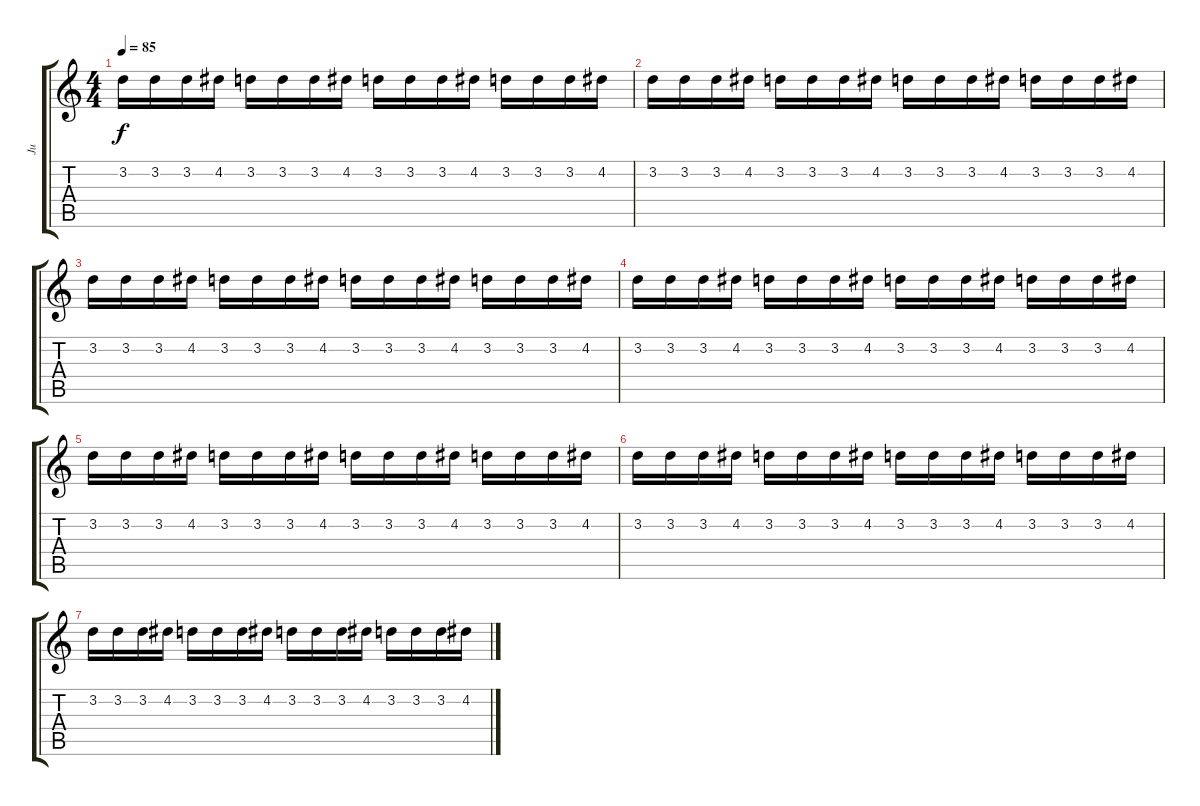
\track ("Ju" "Ju") {instrument distortionguitar}
\staff {score tabs}
\tuning (E4 B3 G3 D3 A2 D2) {hide}
\ts (4 4)
\tempo 85
\clef g2
\ks c
3.2.16{dy f} 3.2.16 3.2.16 4.2.16 3.2.16 3.2.16 3.2.16 4.2.16 3.2.16 3.2.16 3.2.16 4.2.16 3.2.16 3.2.16 3.2.16 4.2.16 |
3.2.16 3.2.16 3.2.16 4.2.16 3.2.16 3.2.16 3.2.16 4.2.16 3.2.16 3.2.16 3.2.16 4.2.16 3.2.16 3.2.16 3.2.16 4.2.16 |
3.2.16 3.2.16 3.2.16 4.2.16 3.2.16 3.2.16 3.2.16 4.2.16 3.2.16 3.2.16 3.2.16 4.2.16 3.2.16 3.2.16 3.2.16 4.2.16 |
3.2.16 3.2.16 3.2.16 4.2.16 3.2.16 3.2.16 3.2.16 4.2.16 3.2.16 3.2.16 3.2.16 4.2.16 3.2.16 3.2.16 3.2.16 4.2.16 |
3.2.16 3.2.16 3.2.16 4.2.16 3.2.16 3.2.16 3.2.16 4.2.16 3.2.16 3.2.16 3.2.16 4.2.16 3.2.16 3.2.16 3.2.16 4.2.16 |
3.2.16 3.2.16 3.2.16 4.2.16 3.2.16 3.2.16 3.2.16 4.2.16 3.2.16 3.2.16 3.2.16 4.2.16 3.2.16 3.2.16 3.2.16 4.2.16 |
3.2.16 3.2.16 3.2.16 4.2.16 3.2.16 3.2.16 3.2.16 4.2.16 3.2.16 3.2.16 3.2.16 4.2.16 3.2.16 3.2.16 3.2.16 4.2.16
